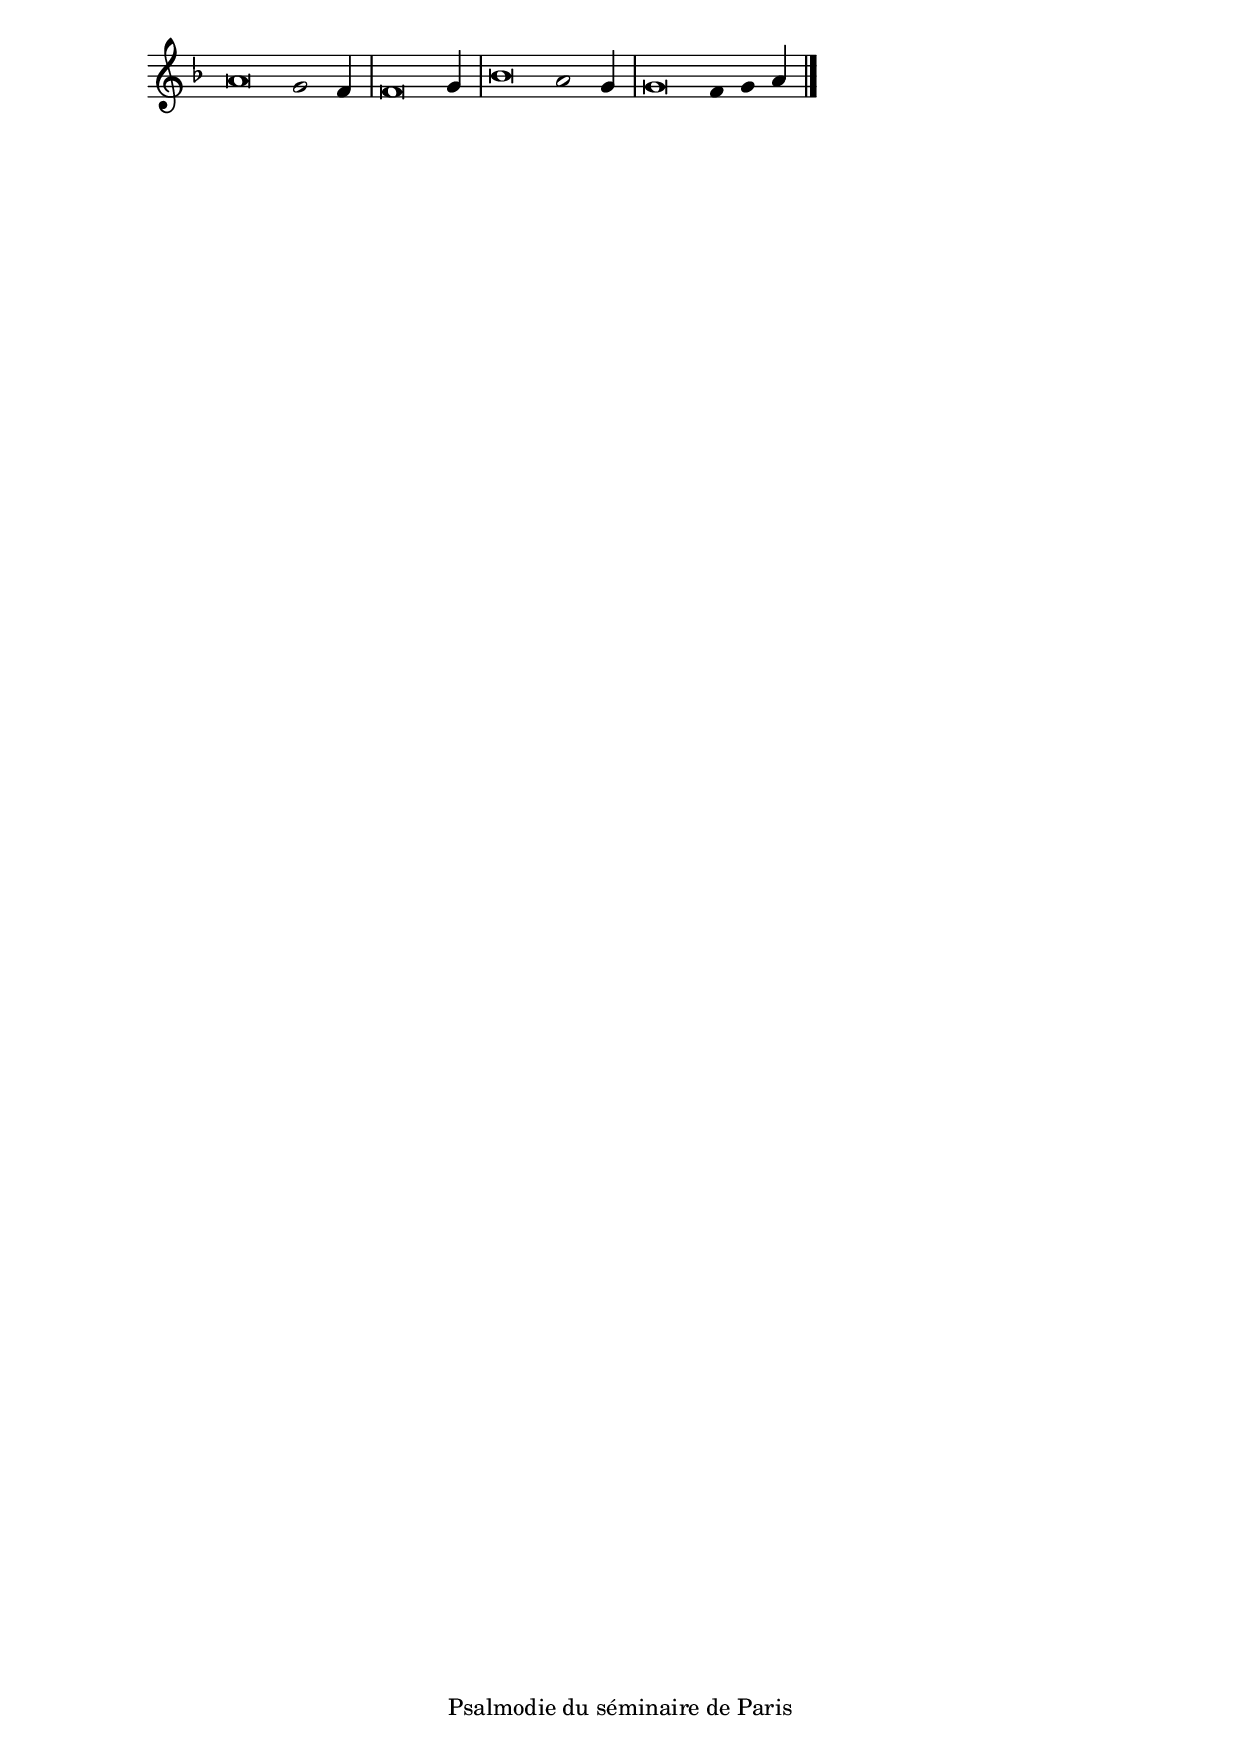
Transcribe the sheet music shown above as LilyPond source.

\version "2.20.0"
\language "italiano"

stemOff = \hide Staff.Stem
stemOn  = \undo \stemOff

\header {
  %title = "Psaume 20"
  %tagline = ##f
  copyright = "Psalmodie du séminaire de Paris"
}

\score {
  \new Staff \with { \remove "Time_signature_engraver" }
  \relative
  {
    \key fa \major
    \cadenzaOn
    \stemOff la'\breve sol2 \stemOn fa4
    \bar "|"
    \stemOff fa\breve \stemOn sol4
    \bar "|"
    \stemOff sib\breve la2 \stemOn sol4
    \bar "|"
    \stemOff sol\breve fa4 sol4 \stemOn la4
    \bar "|."
  }
}